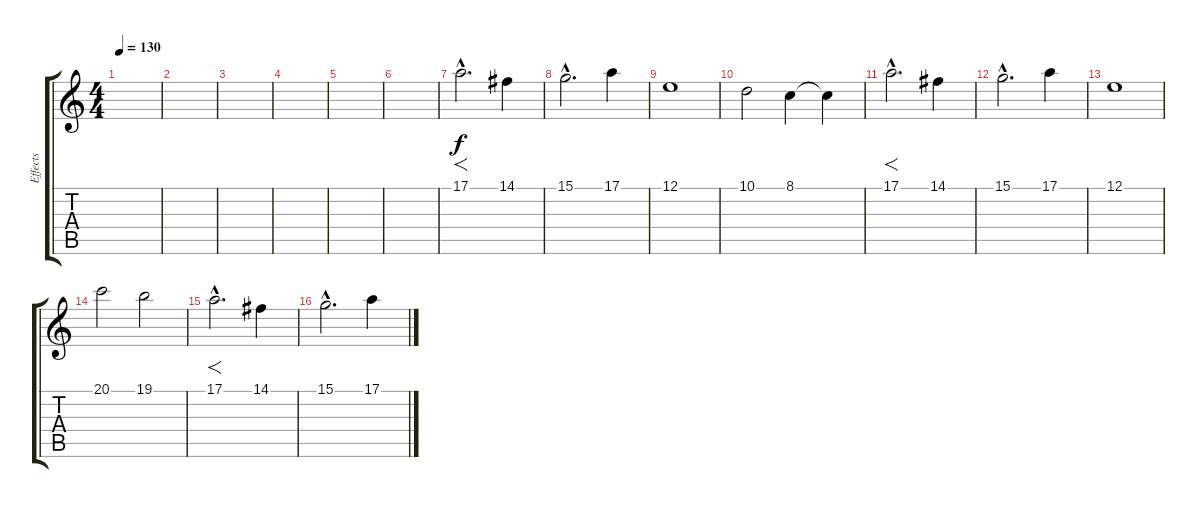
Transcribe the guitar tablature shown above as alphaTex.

\track ("Effects" "Effects") {instrument pad2warm}
\staff {score tabs}
\tuning (E4 B3 G3 D3 A2 E2) {hide}
\ts (4 4)
\tempo 130
\clef g2
\ks c
|
|
|
|
|
|
17.1{hac}.2{f d} 14.1.4 |
15.1{hac}.2{d} 17.1.4 |
12.1.1 |
10.1.2 8.1.4 8.1{t}.4 |
17.1{hac}.2{f d} 14.1.4 |
15.1{hac}.2{d} 17.1.4 |
12.1.1 |
20.1.2 19.1.2 |
17.1{hac}.2{f d} 14.1.4 |
15.1{hac}.2{d} 17.1.4
